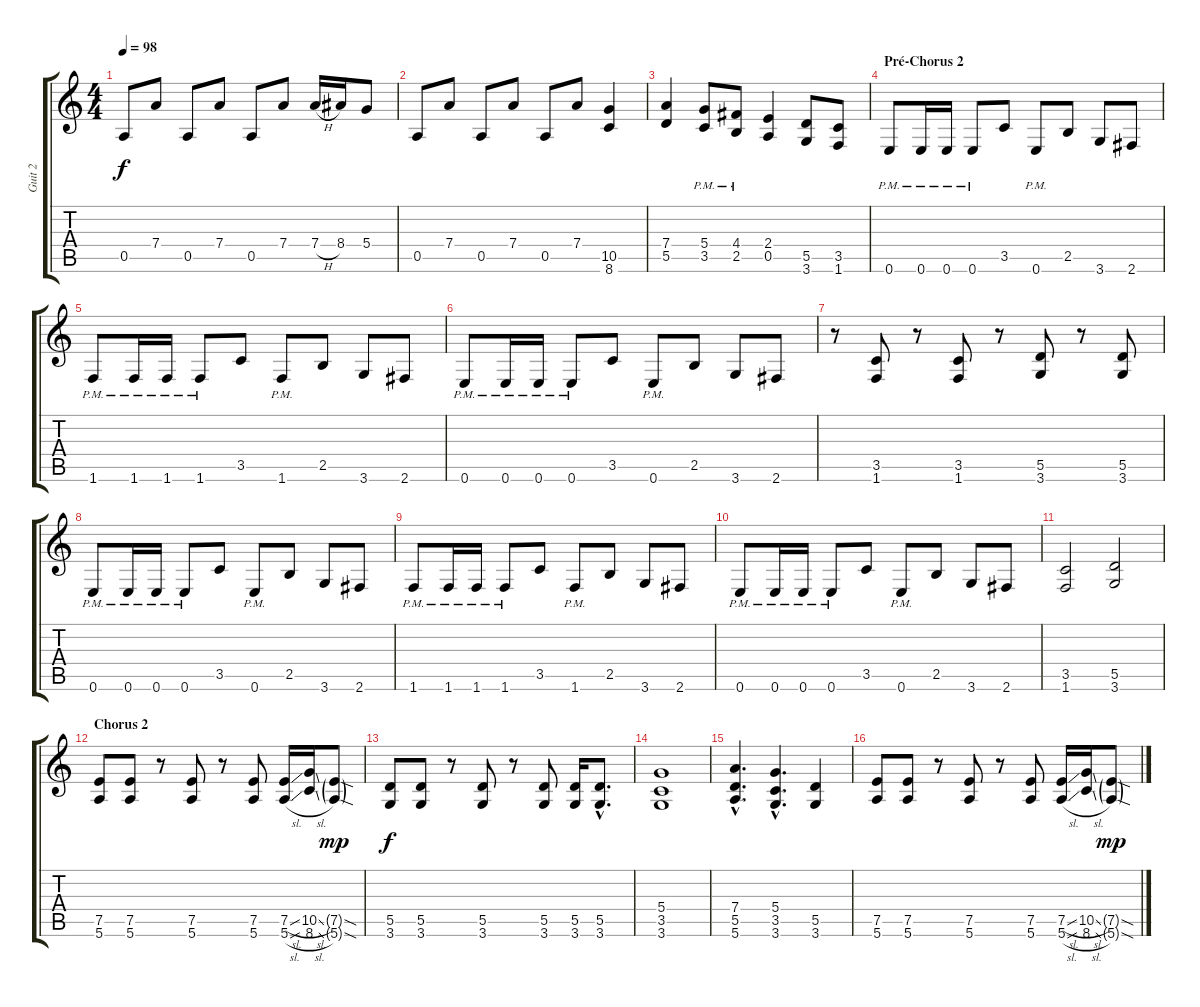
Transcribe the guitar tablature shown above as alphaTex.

\track ("Guit 2" "Guit 2") {instrument overdrivenguitar}
\staff {score tabs}
\tuning (E4 B3 G3 D3 A2 E2) {hide}
\ts (4 4)
\tempo 98
\clef g2
\ks c
0.5.8{dy f} 7.4.8 0.5.8 7.4.8 0.5.8 7.4.8 7.4{h}.16 8.4.16 5.4.8 |
0.5.8 7.4.8 0.5.8 7.4.8 0.5.8 7.4.8 (10.5 8.6).4 |
(7.4 5.5).4 (5.4{pm} 3.5{pm}).8 (4.4{pm} 2.5{pm}).8 (2.4 0.5).4 (5.5 3.6).8 (3.5 1.6).8 |
\section ("" "Pré-Chorus 2")
0.6{pm}.8 0.6{pm}.16 0.6{pm}.16 0.6{pm}.8 3.5.8 0.6{pm}.8 2.5.8 3.6.8 2.6.8 |
1.6{pm}.8 1.6{pm}.16 1.6{pm}.16 1.6{pm}.8 3.5.8 1.6{pm}.8 2.5.8 3.6.8 2.6.8 |
0.6{pm}.8 0.6{pm}.16 0.6{pm}.16 0.6{pm}.8 3.5.8 0.6{pm}.8 2.5.8 3.6.8 2.6.8 |
r.8 (3.5 1.6).8 r.8 (3.5 1.6).8 r.8 (5.5 3.6).8 r.8 (5.5 3.6).8 |
0.6{pm}.8 0.6{pm}.16 0.6{pm}.16 0.6{pm}.8 3.5.8 0.6{pm}.8 2.5.8 3.6.8 2.6.8 |
1.6{pm}.8 1.6{pm}.16 1.6{pm}.16 1.6{pm}.8 3.5.8 1.6{pm}.8 2.5.8 3.6.8 2.6.8 |
0.6{pm}.8 0.6{pm}.16 0.6{pm}.16 0.6{pm}.8 3.5.8 0.6{pm}.8 2.5.8 3.6.8 2.6.8 |
(3.5 1.6).2 (5.5 3.6).2 |
\section ("" "Chorus 2")
(7.5 5.6).8 (7.5 5.6).8 r.8 (7.5 5.6).8 r.8 (7.5 5.6).8 (7.5{sl} 5.6{sl}).16 (10.5{sl} 8.6{sl}).16 (7.5{sod g} 5.6{sod g}).8{dy mp} |
(5.5 3.6).8{dy f} (5.5 3.6).8 r.8 (5.5 3.6).8 r.8 (5.5 3.6).8 (5.5 3.6).16 (5.5{hac} 3.6{hac}).8{d} |
(5.4 3.5 3.6).1 |
(7.4{hac} 5.5{hac} 5.6{hac}).4{d} (5.4{hac} 3.5{hac} 3.6{hac}).4{d} (5.5 3.6).4 |
(7.5 5.6).8 (7.5 5.6).8 r.8 (7.5 5.6).8 r.8 (7.5 5.6).8 (7.5{sl} 5.6{sl}).16 (10.5{sl} 8.6{sl}).16 (7.5{sod g} 5.6{sod g}).8{dy mp}
